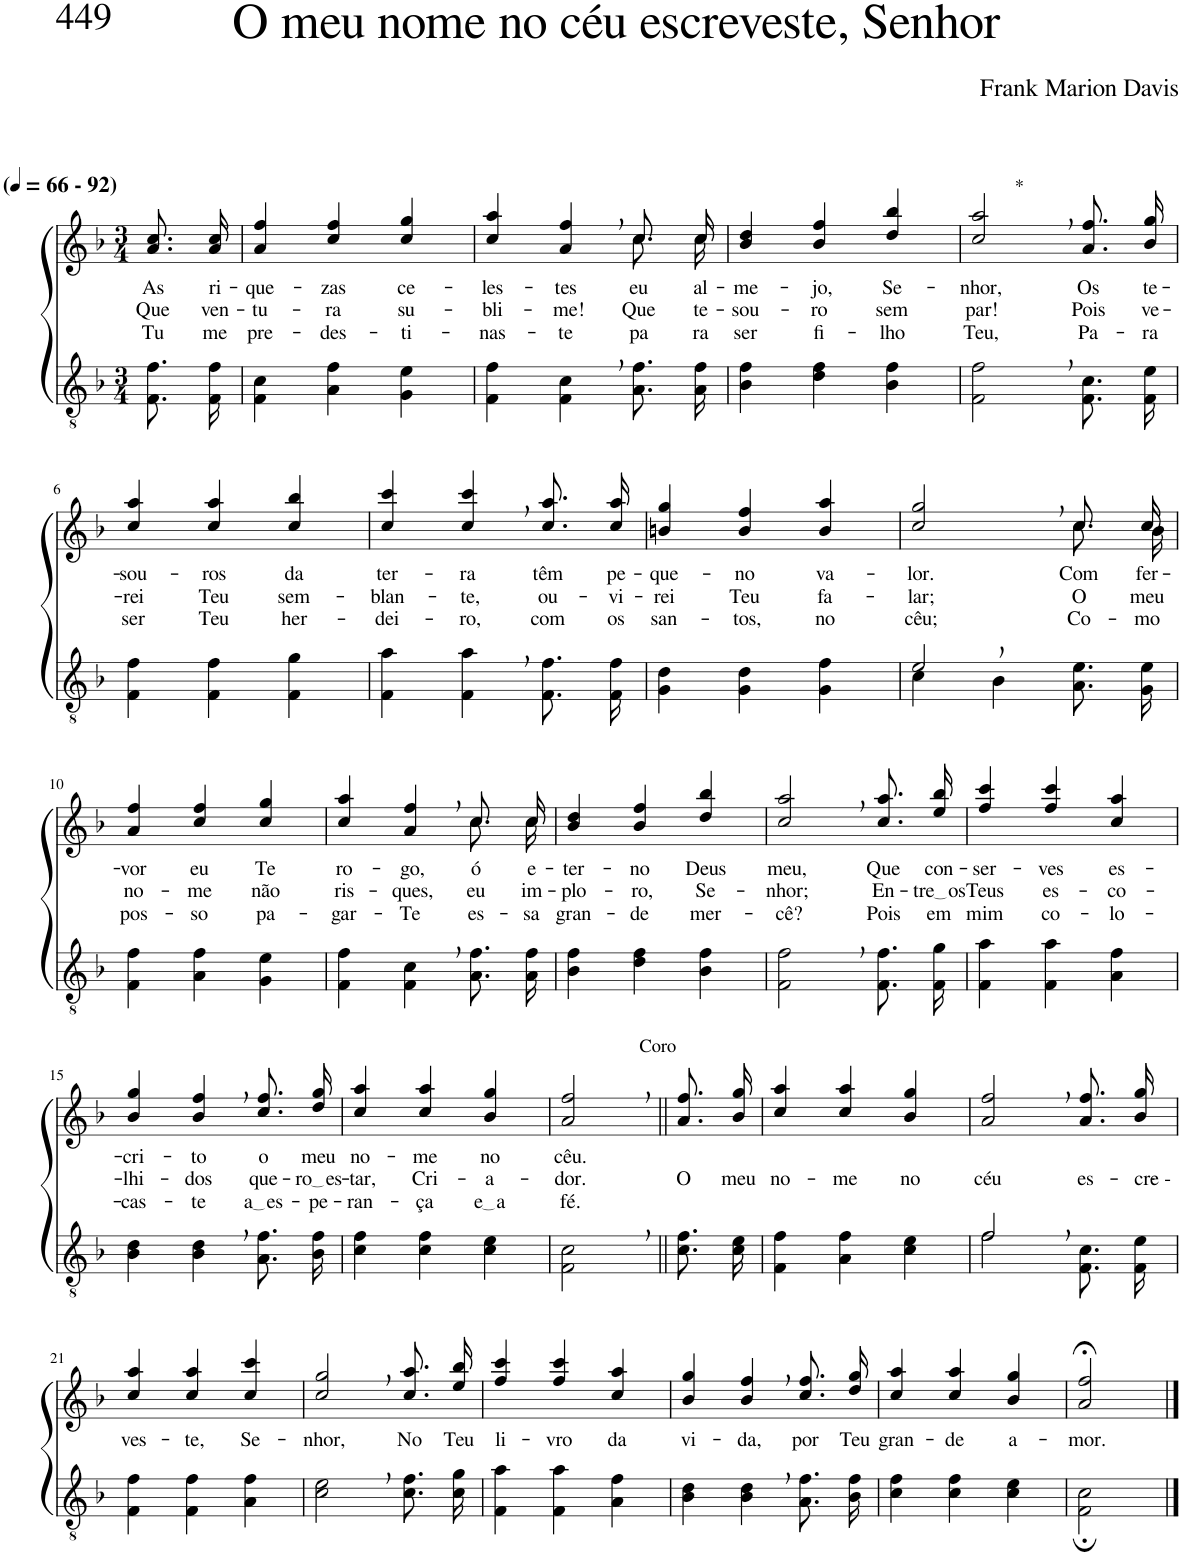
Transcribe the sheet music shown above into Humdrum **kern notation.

**kern	**kern	**text	**text	**text
*part2	*part1	*part1	*part1	*part1
*staff2	*staff1	*staff1	*staff1	*staff1
*I"Parte III e IV	*I"Parte I e II	*	*	*
*clefGv2	*clefG2	*	*	*
*Trd5c9	*Trd5c9	*	*	*
*k[b-]	*k[b-]	*	*	*
*M3/4	*M3/4	*	*	*
*MM66	*MM66	*	*	*
=1	=1	=1	=1	=1
!	!LO:TX:a:B:t=(	!	!	!
!	!LO:TX:a:B:t=- 92)	!	!	!
!	!	!LO:LY:b	!LO:LY:b	!LO:LY:b
8.F\ 8.f\L	8.a\ 8.cc\L	As	Que	Tu
!	!	!LO:LY:b	!LO:LY:b	!LO:LY:b
16F\ 16f\Jk	16a\ 16cc\Jk	ri-	ven-	me
=2	=2	=2	=2	=2
!	!	!LO:LY:b	!LO:LY:b	!LO:LY:b
4F\ 4c\	4a/ 4ff/	-que-	-tu-	pre-
!	!	!LO:LY:b	!LO:LY:b	!LO:LY:b
4A\ 4f\	4cc/ 4ff/	-zas	-ra	-des-
!	!	!LO:LY:b	!LO:LY:b	!LO:LY:b
4G\ 4e\	4cc/ 4gg/	ce-	su-	-ti-
=3	=3	=3	=3	=3
!	!	!LO:LY:b	!LO:LY:b	!LO:LY:b
*	*^	*	*	*
4F\ 4f\	4cc/ 4aa/	2ryy	-les-	-bli-	-nas-
!	!	!	!LO:LY:b	!LO:LY:b	!LO:LY:b
4F\, 4c\,	4a/, 4ff/,	.	-tes	-me!	-te
!	!	!	!LO:LY:b	!LO:LY:b	!LO:LY:b
8.A\ 8.f\L	8.cc/L	8.cc\L	eu	Que	pa
!	!	!	!LO:LY:b	!LO:LY:b	!LO:LY:b
16A\ 16f\Jk	16cc/Jk	16cc\Jk	al-	te-	ra
=4	=4	=4	=4	=4	=4
!	!	!	!LO:LY:b	!LO:LY:b	!LO:LY:b
*	*v	*v	*	*	*
4B-\ 4f\	4b-/ 4dd/	-me-	-sou-	ser
!	!	!LO:LY:b	!LO:LY:b	!LO:LY:b
4d\ 4f\	4b-/ 4ff/	-jo,	-ro	fi-
!	!	!LO:LY:b	!LO:LY:b	!LO:LY:b
4B-\ 4f\	4dd/ 4bb-/	Se-	sem	-lho
=5	=5	=5	=5	=5
!	!LO:TX:a:t=*	!	!	!
!	!	!LO:LY:b	!LO:LY:b	!LO:LY:b
2F\, 2f\,	2cc/, 2aa/,	-nhor,	par!	Teu,
!	!	!LO:LY:b	!LO:LY:b	!LO:LY:b
8.F\ 8.c\L	8.a\ 8.ff\L	Os	Pois	Pa-
!	!	!LO:LY:b	!LO:LY:b	!LO:LY:b
16F\ 16e\Jk	16b-\ 16gg\Jk	te-	ve-	-ra
!!LO:LB:g=z
=6	=6	=6	=6	=6
!	!	!LO:LY:b	!LO:LY:b	!LO:LY:b
4F\ 4f\	4cc/ 4aa/	-sou-	-rei	ser
!	!	!LO:LY:b	!LO:LY:b	!LO:LY:b
4F\ 4f\	4cc/ 4aa/	-ros	Teu	Teu
!	!	!LO:LY:b	!LO:LY:b	!LO:LY:b
4F\ 4g\	4cc/ 4bb-/	da	sem-	her-
=7	=7	=7	=7	=7
!	!	!LO:LY:b	!LO:LY:b	!LO:LY:b
4F\ 4a\	4cc/ 4ccc/	ter-	-blan-	-dei-
!	!	!LO:LY:b	!LO:LY:b	!LO:LY:b
4F\, 4a\,	4cc/, 4ccc/,	-ra	-te,	-ro,
!	!	!LO:LY:b	!LO:LY:b	!LO:LY:b
8.F\ 8.f\L	8.cc\ 8.aa\L	têm	ou-	com
!	!	!LO:LY:b	!LO:LY:b	!LO:LY:b
16F\ 16f\Jk	16cc\ 16aa\Jk	pe-	-vi-	os
=8	=8	=8	=8	=8
!	!	!LO:LY:b	!LO:LY:b	!LO:LY:b
4G\ 4d\	4bn/ 4gg/	-que-	-rei	san-
!	!	!LO:LY:b	!LO:LY:b	!LO:LY:b
4G\ 4d\	4b/ 4ff/	-no	Teu	-tos,
!	!	!LO:LY:b	!LO:LY:b	!LO:LY:b
4G\ 4f\	4b/ 4aa/	va-	fa-	no
=9	=9	=9	=9	=9
*^	*	*	*	*
!	!	!	!LO:LY:b	!LO:LY:b	!LO:LY:b
*	*	*^	*	*	*
2e,/	4c\	2cc/, 2gg/,	2ryy	-lor.	-lar;	cêu;
.	4B-\	.	.	.	.	.
!	!	!	!	!LO:LY:b	!LO:LY:b	!LO:LY:b
4ryy	8.A\ 8.e\L	8.cc/L	8.cc\L	Com	O	Co-
!	!	!	!	!LO:LY:b	!LO:LY:b	!LO:LY:b
.	16G\ 16e\Jk	16cc/Jk	16b-\Jk	fer-	meu	-mo
!!LO:LB:g=z
=10	=10	=10	=10	=10	=10	=10
!	!	!	!	!LO:LY:b	!LO:LY:b	!LO:LY:b
*v	*v	*	*	*	*	*
*	*v	*v	*	*	*
4F\ 4f\	4a/ 4ff/	-vor	no-	pos-
!	!	!LO:LY:b	!LO:LY:b	!LO:LY:b
4A\ 4f\	4cc/ 4ff/	eu	-me	-so
!	!	!LO:LY:b	!LO:LY:b	!LO:LY:b
4G\ 4e\	4cc/ 4gg/	Te	não	pa-
=11	=11	=11	=11	=11
!	!	!LO:LY:b	!LO:LY:b	!LO:LY:b
*	*^	*	*	*
4F\ 4f\	4cc/ 4aa/	2ryy	ro-	ris-	-gar-
!	!	!	!LO:LY:b	!LO:LY:b	!LO:LY:b
4F\, 4c\,	4a/, 4ff/,	.	-go,	-ques,	-Te
!	!	!	!LO:LY:b	!LO:LY:b	!LO:LY:b
8.A\ 8.f\L	8.cc/L	8.cc\L	ó	eu	es-
!	!	!	!LO:LY:b	!LO:LY:b	!LO:LY:b
16A\ 16f\Jk	16cc/Jk	16cc\Jk	e-	im-	-sa
=12	=12	=12	=12	=12	=12
!	!	!	!LO:LY:b	!LO:LY:b	!LO:LY:b
*	*v	*v	*	*	*
4B-\ 4f\	4b-/ 4dd/	-ter-	-plo-	gran-
!	!	!LO:LY:b	!LO:LY:b	!LO:LY:b
4d\ 4f\	4b-/ 4ff/	-no	-ro,	-de
!	!	!LO:LY:b	!LO:LY:b	!LO:LY:b
4B-\ 4f\	4dd/ 4bb-/	Deus	Se-	mer-
=13	=13	=13	=13	=13
!	!	!LO:LY:b	!LO:LY:b	!LO:LY:b
2F\, 2f\,	2cc/, 2aa/,	meu,	-nhor;	-cê?
!	!	!LO:LY:b	!LO:LY:b	!LO:LY:b
8.F\ 8.f\L	8.cc\ 8.aa\L	Que	En-	Pois
!	!	!LO:LY:b	!LO:LY:b	!LO:LY:b
16F\ 16g\Jk	16ee\ 16bb-\Jk	con-	tre os	em
=14	=14	=14	=14	=14
!	!	!LO:LY:b	!LO:LY:b	!LO:LY:b
4F\ 4a\	4ff/ 4ccc/	-ser-	Teus	mim
!	!	!LO:LY:b	!LO:LY:b	!LO:LY:b
4F\ 4a\	4ff/ 4ccc/	-ves	es-	co-
!	!	!LO:LY:b	!LO:LY:b	!LO:LY:b
4A\ 4f\	4cc/ 4aa/	es-	-co-	-lo-
!!LO:LB:g=z
=15	=15	=15	=15	=15
!	!	!LO:LY:b	!LO:LY:b	!LO:LY:b
4B-\ 4d\	4b-/ 4gg/	-cri-	-lhi-	-cas-
!	!	!LO:LY:b	!LO:LY:b	!LO:LY:b
4B-\, 4d\,	4b-/, 4ff/,	-to	-dos	-te
!	!	!LO:LY:b	!LO:LY:b	!LO:LY:b
8.A\ 8.f\L	8.cc\ 8.ff\L	o	que-	a es
!	!	!LO:LY:b	!LO:LY:b	!LO:LY:b
16B-\ 16f\Jk	16dd\ 16gg\Jk	meu	ro es	-pe-
=16	=16	=16	=16	=16
!	!	!LO:LY:b	!LO:LY:b	!LO:LY:b
4c\ 4f\	4cc/ 4aa/	no-	-tar,	-ran-
!	!	!LO:LY:b	!LO:LY:b	!LO:LY:b
4c\ 4f\	4cc/ 4aa/	-me	Cri-	-ça
!	!	!LO:LY:b	!LO:LY:b	!LO:LY:b
4c\ 4e\	4b-/ 4gg/	no	-a-	e a
=17	=17	=17	=17	=17
!	!LO:TX:a:t=Coro	!	!	!
!	!	!LO:LY:b	!LO:LY:b	!LO:LY:b
2F\, 2c\,	2a/, 2ff/,	cêu.	-dor.	fé.
=18||	=18||	=18||	=18||	=18||
!	!	!	!LO:LY:b	!
8.c\ 8.f\L	8.a\ 8.ff\L	.	O	.
!	!	!	!LO:LY:b	!
16c\ 16e\Jk	16b-\ 16gg\Jk	.	meu	.
=19	=19	=19	=19	=19
!	!	!	!LO:LY:b	!
4F\ 4f\	4cc/ 4aa/	.	no-	.
!	!	!	!LO:LY:b	!
4A\ 4f\	4cc/ 4aa/	.	-me	.
!	!	!	!LO:LY:b	!
4c\ 4e\	4b-/ 4gg/	.	no	.
=20	=20	=20	=20	=20
*^	*	*	*	*
!	!	!	!	!LO:LY:b	!
2f,/	2f\	2a/, 2ff/,	.	céu	.
!	!	!	!	!LO:LY:b	!
4ryy	8.F\ 8.c\L	8.a\ 8.ff\L	.	es-	.
!	!	!	!	!LO:LY:b	!
.	16F\ 16e\Jk	16b-\ 16gg\Jk	.	-cre --	.
!!LO:LB:g=z
=21	=21	=21	=21	=21	=21
!	!	!	!LO:LY:b	!	!
*v	*v	*	*	*	*
4F\ 4f\	4cc/ 4aa/	ves-	.	.
!	!	!LO:LY:b	!	!
4F\ 4f\	4cc/ 4aa/	-te,	.	.
!	!	!LO:LY:b	!	!
4A\ 4f\	4cc/ 4ccc/	Se-	.	.
=22	=22	=22	=22	=22
!	!	!LO:LY:b	!	!
2c\, 2e\,	2cc/, 2gg/,	-nhor,	.	.
!	!	!LO:LY:b	!	!
8.c\ 8.f\L	8.cc\ 8.aa\L	No	.	.
!	!	!LO:LY:b	!	!
16c\ 16g\Jk	16ee\ 16bb-\Jk	Teu	.	.
=23	=23	=23	=23	=23
!	!	!LO:LY:b	!	!
4F\ 4a\	4ff/ 4ccc/	li-	.	.
!	!	!LO:LY:b	!	!
4F\ 4a\	4ff/ 4ccc/	-vro	.	.
!	!	!LO:LY:b	!	!
4A\ 4f\	4cc/ 4aa/	da	.	.
=24	=24	=24	=24	=24
!	!	!LO:LY:b	!	!
4B-\ 4d\	4b-/ 4gg/	vi-	.	.
!	!	!LO:LY:b	!	!
4B-\, 4d\,	4b-/, 4ff/,	-da,	.	.
!	!	!LO:LY:b	!	!
8.A\ 8.f\L	8.cc\ 8.ff\L	por	.	.
!	!	!LO:LY:b	!	!
16B-\ 16f\Jk	16dd\ 16gg\Jk	Teu	.	.
=25	=25	=25	=25	=25
!	!	!LO:LY:b	!	!
4c\ 4f\	4cc/ 4aa/	gran-	.	.
!	!	!LO:LY:b	!	!
4c\ 4f\	4cc/ 4aa/	-de	.	.
!	!	!LO:LY:b	!	!
4c\ 4e\	4b-/ 4gg/	a-	.	.
=26	=26	=26	=26	=26
!	!	!LO:LY:b	!	!
2F\; 2c\;	2a/;< 2ff/;<	-mor.	.	.
==	==	==	==	==
*-	*-	*-	*-	*-
